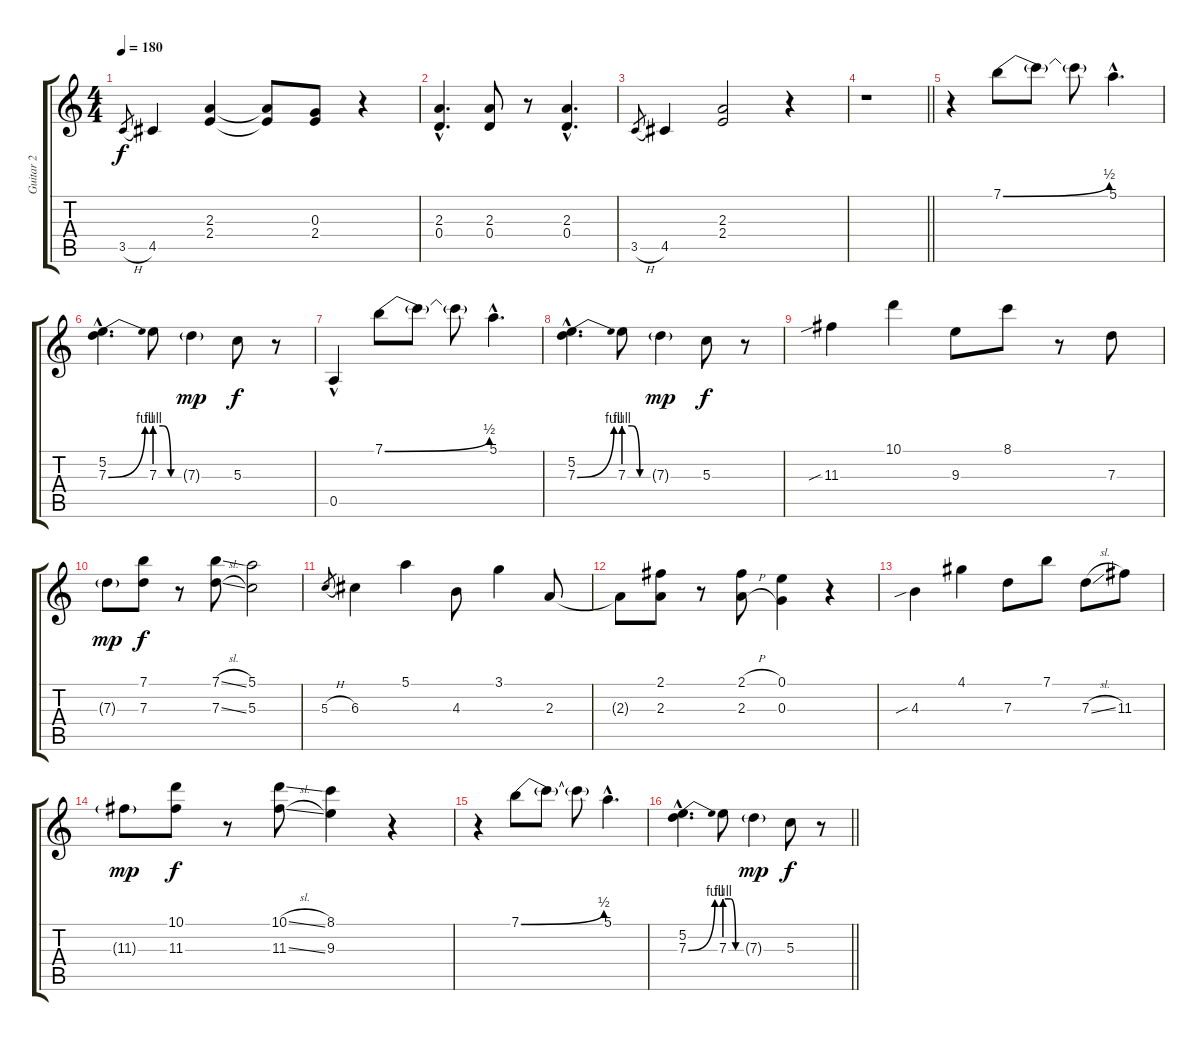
\track ("Guitar 2" "Guitar 2") {instrument acousticguitarnylon}
\staff {score tabs}
\tuning (E4 B3 G3 D3 A2 E2) {hide}
\ts (4 4)
\tempo 180
\clef g2
\ks c
3.5{h}.8{gr dy f} 4.5.4 (2.3 2.4).4 (2.3{t} 2.4{t}).8 (0.3 2.4).8 r.4 |
(2.3{hac} 0.4{hac}).4{d} (2.3 0.4).8 r.8 (2.3{hac} 0.4{hac}).4{d} |
3.5{h}.8{gr} 4.5.4 (2.3 2.4).2 r.4 |
\barLineRight lightlight
r.1 |
r.4 7.1{be (bend 0 0 60 2)}.8 7.1{t}.8 7.1{t}.8 5.1{hac}.4{d} |
(5.2{hac} 7.3{be (bend 0 0 60 4) hac}).4{d} 7.3{be (custom 0 4 20 4 40 0 60 0)}.8 7.3{g}.4{dy mp} 5.3.8{dy f} r.8 |
0.5{hac}.4 7.1{be (bend 0 0 60 2)}.8 7.1{t}.8 7.1{t}.8 5.1{hac}.4{d} |
(5.2{hac} 7.3{be (bend 0 0 60 4) hac}).4{d} 7.3{be (custom 0 4 20 4 40 0 60 0)}.8 7.3{g}.4{dy mp} 5.3.8{dy f} r.8 |
11.3{sib}.4 10.1.4 9.3.8 8.1.8 r.8 7.3.8 |
7.3{g}.8{dy mp} (7.1 7.3).8{dy f} r.8 (7.1{sl} 7.3{sl}).8 (5.1 5.3).2 |
5.3{h}.8{gr} 6.3.4 5.1.4 4.3.8 3.1.4 2.3.8 |
2.3{t}.8 (2.1 2.3).8 r.8 (2.1{h} 2.3{h}).8 (0.1 0.3).4 r.4 |
4.3{sib}.4 4.1.4 7.3.8 7.1.8 7.3{sl}.8 11.3.8 |
11.3{g}.8{dy mp} (10.1 11.3).8{dy f} r.8 (10.1{sl} 11.3{sl}).8 (8.1 9.3).4 r.4 |
r.4 7.1{be (bend 0 0 60 2)}.8 7.1{t}.8 7.1{t}.8 5.1{hac}.4{d} |
\barLineRight lightlight
(5.2{hac} 7.3{be (bend 0 0 60 4) hac}).4{d} 7.3{be (custom 0 4 20 4 40 0 60 0)}.8 7.3{g}.4{dy mp} 5.3.8{dy f} r.8
